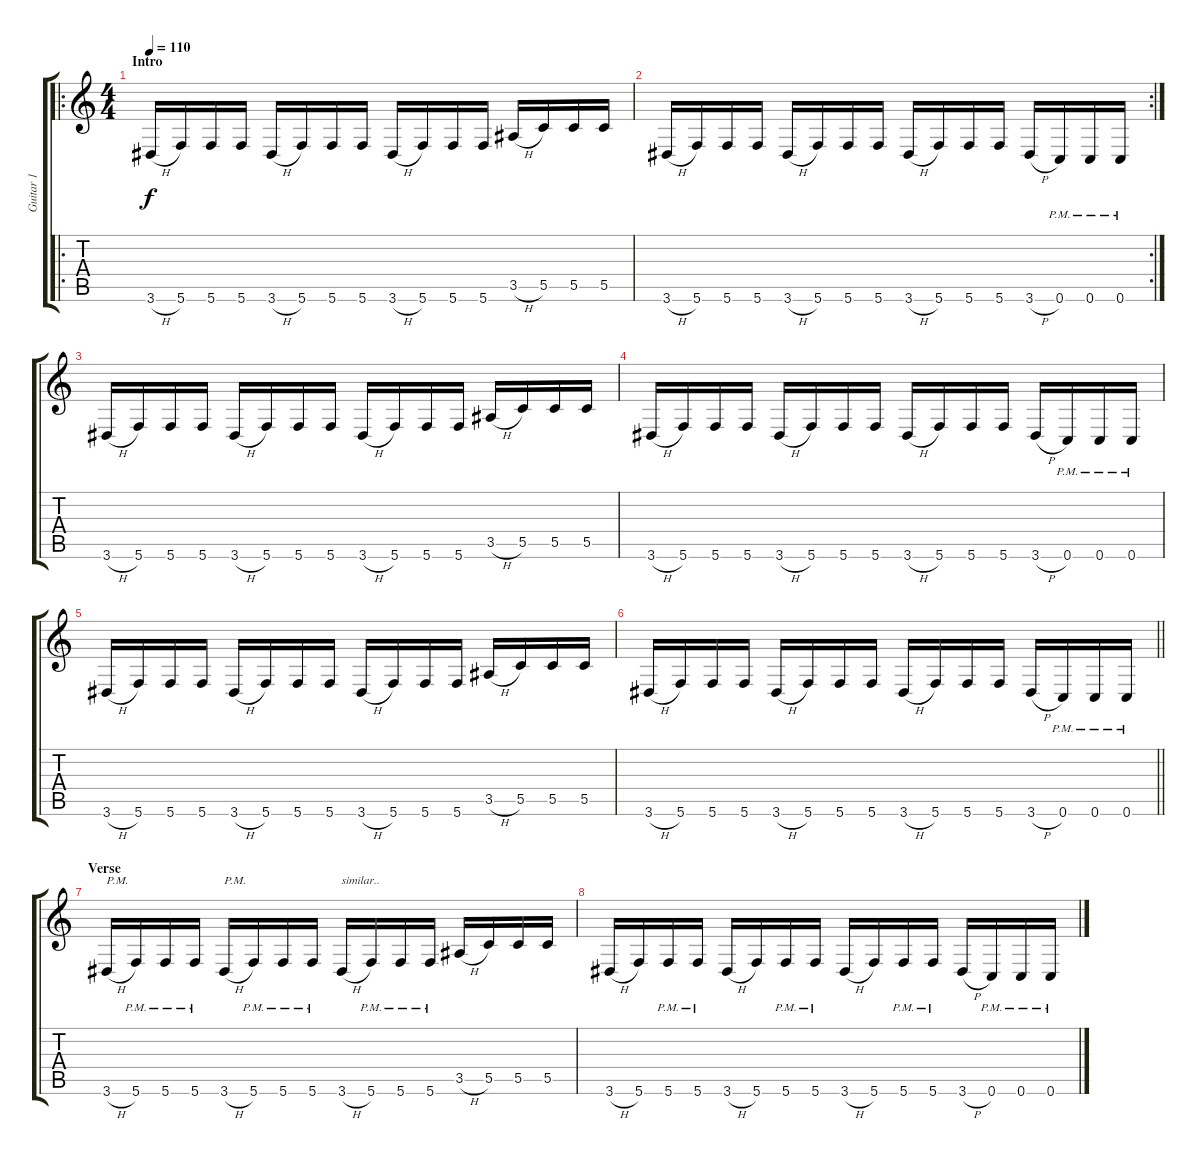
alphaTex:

\track ("Guitar 1" "Guitar 1") {instrument overdrivenguitar}
\staff {score tabs}
\tuning (D4 A3 F3 C3 G2 C2) {hide}
\ro
\ts (4 4)
\section ("" "Intro")
\tempo 110
\clef g2
\ks c
3.6{h}.16{dy f instrument overdrivenguitar} 5.6.16 5.6.16 5.6.16 3.6{h}.16 5.6.16 5.6.16 5.6.16 3.6{h}.16 5.6.16 5.6.16 5.6.16 3.5{h}.16 5.5.16 5.5.16 5.5.16 |
\rc 2
3.6{h}.16 5.6.16 5.6.16 5.6.16 3.6{h}.16 5.6.16 5.6.16 5.6.16 3.6{h}.16 5.6.16 5.6.16 5.6.16 3.6{h}.16 0.6{pm}.16 0.6{pm}.16 0.6{pm}.16 |
3.6{h}.16 5.6.16 5.6.16 5.6.16 3.6{h}.16 5.6.16 5.6.16 5.6.16 3.6{h}.16 5.6.16 5.6.16 5.6.16 3.5{h}.16 5.5.16 5.5.16 5.5.16 |
3.6{h}.16 5.6.16 5.6.16 5.6.16 3.6{h}.16 5.6.16 5.6.16 5.6.16 3.6{h}.16 5.6.16 5.6.16 5.6.16 3.6{h}.16 0.6{pm}.16 0.6{pm}.16 0.6{pm}.16 |
3.6{h}.16 5.6.16 5.6.16 5.6.16 3.6{h}.16 5.6.16 5.6.16 5.6.16 3.6{h}.16 5.6.16 5.6.16 5.6.16 3.5{h}.16 5.5.16 5.5.16 5.5.16 |
\barLineRight lightlight
3.6{h}.16 5.6.16 5.6.16 5.6.16 3.6{h}.16 5.6.16 5.6.16 5.6.16 3.6{h}.16 5.6.16 5.6.16 5.6.16 3.6{h}.16 0.6{pm}.16 0.6{pm}.16 0.6{pm}.16 |
\section ("" "Verse")
3.6{h}.16{txt "P.M."} 5.6{pm}.16 5.6{pm}.16 5.6{pm}.16 3.6{h}.16{txt "P.M."} 5.6{pm}.16 5.6{pm}.16 5.6{pm}.16 3.6{h}.16{txt "similar.."} 5.6{pm}.16 5.6{pm}.16 5.6{pm}.16 3.5{h}.16 5.5.16 5.5.16 5.5.16 |
3.6{h}.16 5.6.16 5.6{pm}.16 5.6{pm}.16 3.6{h}.16 5.6.16 5.6{pm}.16 5.6{pm}.16 3.6{h}.16 5.6.16 5.6{pm}.16 5.6{pm}.16 3.6{h}.16 0.6{pm}.16 0.6{pm}.16 0.6{pm}.16
